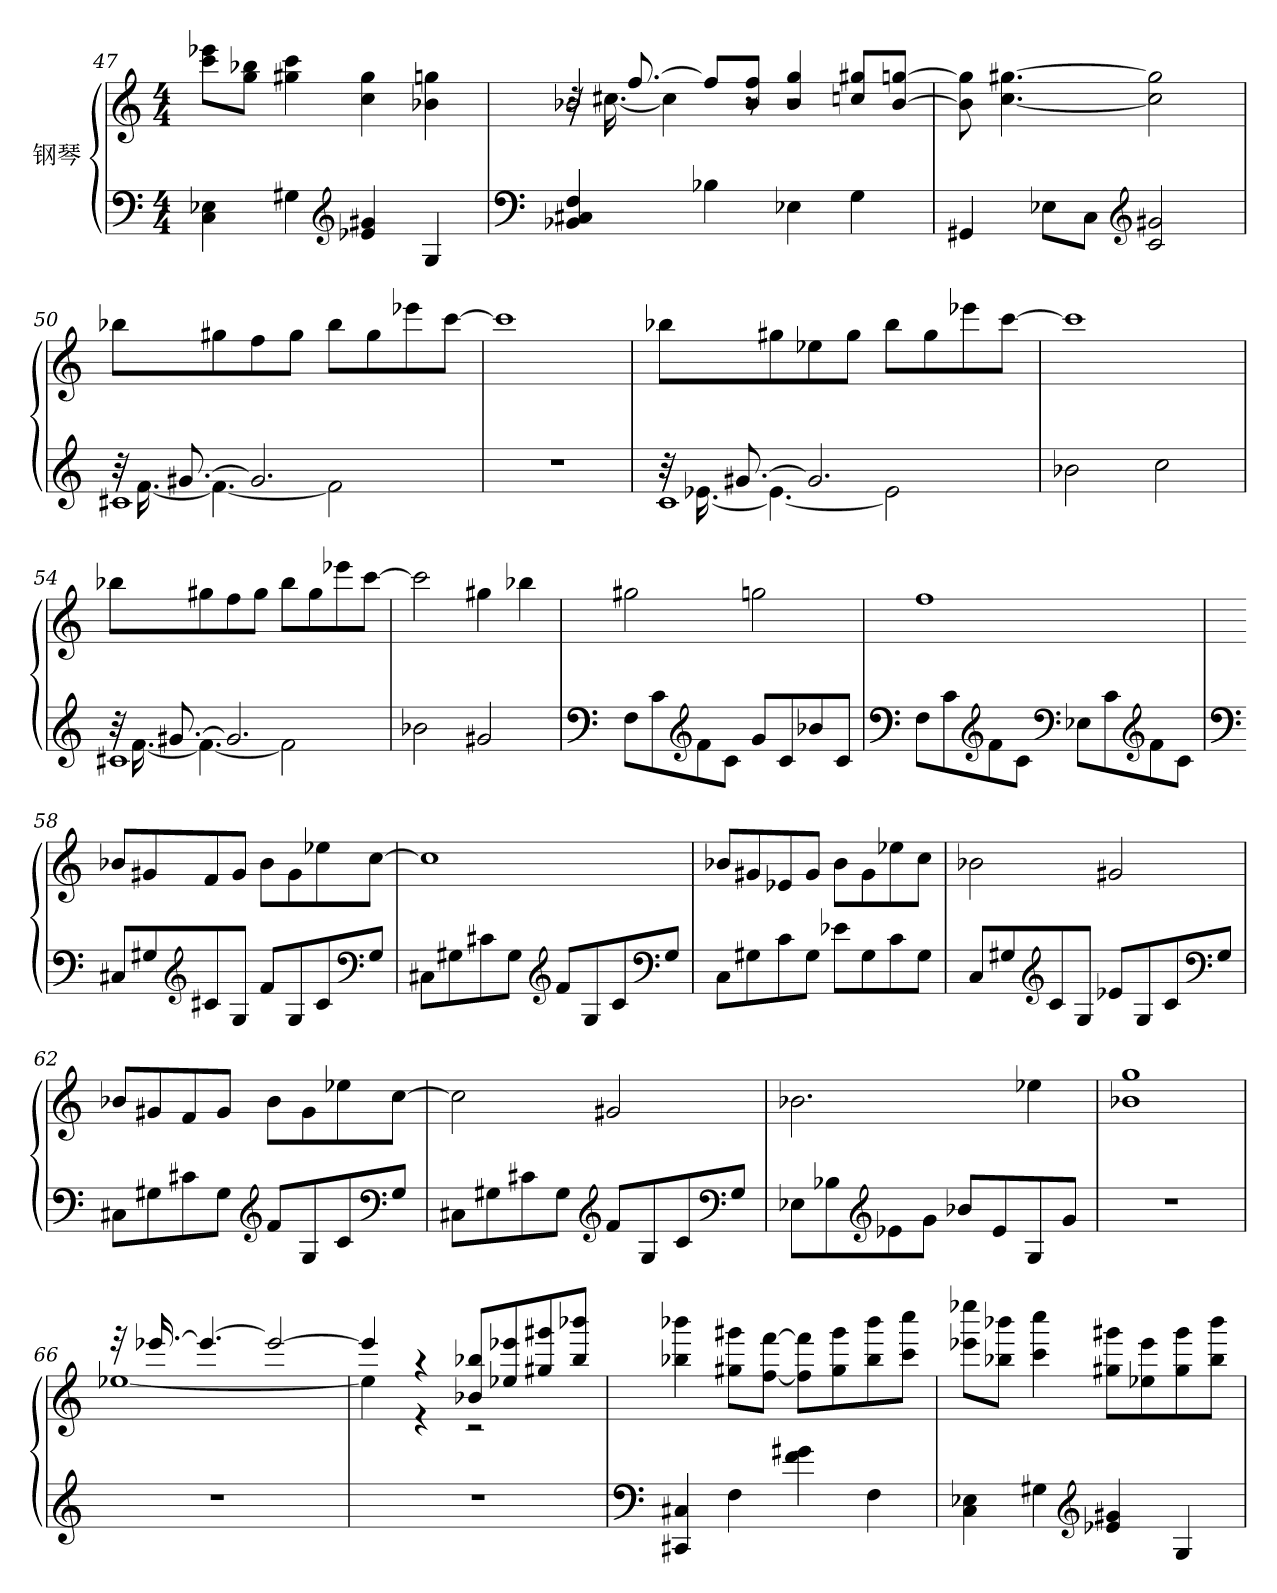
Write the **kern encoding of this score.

**kern	**kern
*part1	*part1
*staff2	*staff1
*I"钢琴	*
!!LO:LB:g=z
*clefF4	*clefG2
*k[]	*k[]
*M4/4	*M4/4
=47	=47
4C\ 4E-X\	8ccc\ 8eee-X\L
.	8gg\ 8bb-X\J
4G#X\	4gg#X\ 4ccc\
*clefG2	*
4e-X/ 4g#X/	4cc\ 4gg#\
4G#/	4b-X\ 4ggn\
=48	=48
*clefF4	*
*	*^
*	*	*^
4BB-X/ 4C#X/ 4F/	16r	32r	2b-X/
.	.	[16.cc#X\	.
.	[8.ff/	.	.
.	.	4cc#\]	.
4B-X\	8ff/L]	.	.
.	8b-/ 8ff/J	8r	.
4E-X\	4b-/ 4gg/	2r	2r
4G\	8ccn/ 8gg#X/L	.	.
.	[8b-/ [8ggn/J	.	.
*	*v	*v	*v
=49	=49
4GG#X/	8b-\] 8gg\]
.	[4.cc\ [4.gg#X\
8E-X\L	.
8C\J	.
*clefG2	*
2c/ 2g#X/	2cc\] 2gg#\]
!!LO:PB:g=z
=50	=50
*^	*
*	*^	*
16r	32r	1c#X	8bb-X\L
.	[16.f\	.	.
[8.g#X/	.	.	.
.	4.f\_	.	8gg#X\
2.g#/]	.	.	8ff\
.	.	.	8gg#\J
.	2f\]	.	8bb-\L
.	.	.	8gg#\
.	.	.	8eee-X\
.	.	.	[8ccc\J
*v	*v	*v	*
=51	=51
1r	1ccc]
=52	=52
*^	*
*	*^	*
16r	32r	1c	8bb-X\L
.	[16.e-X\	.	.
[8.g#X/	.	.	.
.	4.e-\_	.	8gg#X\
2.g#/]	.	.	8ee-X\
.	.	.	8gg#\J
.	2e-\]	.	8bb-\L
.	.	.	8gg#\
.	.	.	8eee-X\
.	.	.	[8ccc\J
*v	*v	*v	*
=53	=53
2b-X\	1ccc]
2cc\	.
!!LO:LB:g=z
=54	=54
*^	*
*	*^	*
16r	32r	1c#X	8bb-X\L
.	[16.f\	.	.
[8.g#X/	.	.	.
.	4.f\_	.	8gg#X\
2.g#/]	.	.	8ff\
.	.	.	8gg#\J
.	2f\]	.	8bb-\L
.	.	.	8gg#\
.	.	.	8eee-X\
.	.	.	[8ccc\J
*v	*v	*v	*
=55	=55
2b-X\	2ccc\]
2g#X/	4gg#X\
.	4bb-X\
=56	=56
*clefF4	*
8F\L	2gg#X\
8c\	.
*clefG2	*
8f\	.
8c\J	.
8g/L	2ggn\
8c/	.
8b-X/	.
8c/J	.
!!LO:LB:g=z
=57	=57
*clefF4	*
8F\L	1ff
8c\	.
*clefG2	*
8f\	.
8c\J	.
*clefF4	*
8E-X\L	.
8c\	.
*clefG2	*
8f\	.
8c\J	.
=58	=58
*clefF4	*
8C#X/L	8b-X/L
8G#X/	8g#X/
*clefG2	*
8c#X/	8f/
8G#/J	8g#/J
8f/L	8b-\L
8G#/	8g#\
8c#/	8ee-X\
*clefF4	*
8G#/J	[8cc\J
=59	=59
8C#X\L	1cc]
8G#X\	.
8c#X\	.
8G#\J	.
*clefG2	*
8f/L	.
8G#/	.
8c#/	.
*clefF4	*
8G#/J	.
!!LO:LB:g=z
=60	=60
8C\L	8b-X/L
8G#X\	8g#X/
8c\	8e-X/
8G#\J	8g#/J
8e-X\L	8b-\L
8G#\	8g#\
8c\	8ee-X\
8G#\J	8cc\J
=61	=61
8C/L	2b-X\
8G#X/	.
*clefG2	*
8c/	.
8G#/J	.
8e-X/L	2g#X/
8G#/	.
8c/	.
*clefF4	*
8G#/J	.
=62	=62
8C#X\L	8b-X/L
8G#X\	8g#X/
8c#X\	8f/
8G#\J	8g#/J
*clefG2	*
8f/L	8b-\L
8G#/	8g#\
8c#/	8ee-X\
*clefF4	*
8G#/J	[8cc\J
!!LO:LB:g=z
=63	=63
8C#X\L	2cc\]
8G#X\	.
8c#X\	.
8G#\J	.
*clefG2	*
8f/L	2g#X/
8G#/	.
8c#/	.
*clefF4	*
8G#/J	.
=64	=64
8E-X\L	2.b-X\
8B-X\	.
*clefG2	*
8e-X\	.
8g\J	.
8b-X/L	.
8e-/	.
8G/	4ee-X\
8g/J	.
=65	=65
1r	1b-X 1gg
=66	=66
*	*^
1r	32r	[1ee-X
.	[16.eee-X/	.
.	4.eee-/_	.
.	2eee-/_	.
!!LO:LB:g=z	!!
=67	=67	=67
1r	4eee-/]	4ee-\]
.	4r	4r
.	8b-X/ 8bb-X/L	2r
.	8ee-X/ 8eee-X/	.
.	8gg#X/ 8ggg#X/	.
.	8bb-/ 8bbb-X/J	.
*	*v	*v
=68	=68
*clefF4	*
4CC#X/ 4C#X/	4bb-X\ 4bbb-X\
4F\	8gg#X\ 8ggg#X\L
.	[8ff\ [8fff\J
4f\ 4g#X\	8ff\] 8fff\]L
.	8gg#\ 8ggg#\
4F\	8bb-\ 8bbb-\
.	8ccc\ 8cccc\J
=69	=69
4C\ 4E-X\	8eee-X\ 8eeee-X\L
.	8bb-X\ 8bbb-X\J
4G#X\	4ccc\ 4cccc\
*clefG2	*
4e-X/ 4g#X/	8gg#X\ 8ggg#X\L
.	8ee-X\ 8eee-\
4G#/	8gg#\ 8ggg#\
.	8bb-\ 8bbb-\J
=	=
*-	*-
